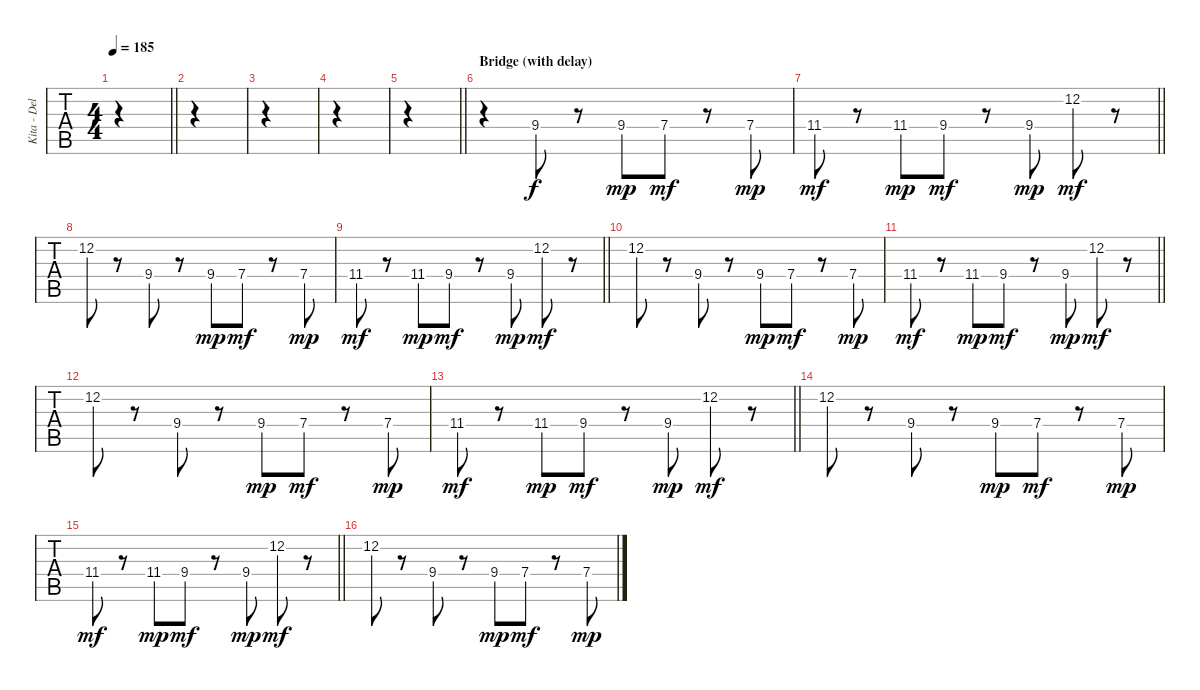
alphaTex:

\track ("Kita - Delay" "Kita - Del") {instrument electricguitarjazz}
\staff {tabs}
\tuning (E4 B3 G3 D3 A2 E2) {hide}
\ts (4 4)
\tempo 185
\clef g2
\barLineRight lightlight
\ks c
|
|
|
|
\barLineRight lightlight
|
\section ("" "Bridge (with delay)")
r.4 9.4.8 r.8 9.4.8{dy mp} 7.4.8{dy mf} r.8 7.4.8{dy mp} |
\barLineRight lightlight
11.4.8{dy mf} r.8 11.4.8{dy mp} 9.4.8{dy mf} r.8 9.4.8{dy mp} 12.2.8{dy mf balance 0} r.8 |
12.2.8{balance 12} r.8 9.4.8 r.8 9.4.8{dy mp} 7.4.8{dy mf} r.8 7.4.8{dy mp} |
\barLineRight lightlight
11.4.8{dy mf} r.8 11.4.8{dy mp} 9.4.8{dy mf} r.8 9.4.8{dy mp} 12.2.8{dy mf balance 0} r.8 |
12.2.8{balance 12} r.8 9.4.8 r.8 9.4.8{dy mp} 7.4.8{dy mf} r.8 7.4.8{dy mp} |
\barLineRight lightlight
11.4.8{dy mf} r.8 11.4.8{dy mp} 9.4.8{dy mf} r.8 9.4.8{dy mp} 12.2.8{dy mf balance 0} r.8 |
12.2.8{balance 12} r.8 9.4.8 r.8 9.4.8{dy mp} 7.4.8{dy mf} r.8 7.4.8{dy mp} |
\barLineRight lightlight
11.4.8{dy mf} r.8 11.4.8{dy mp} 9.4.8{dy mf} r.8 9.4.8{dy mp} 12.2.8{dy mf balance 0} r.8 |
12.2.8{balance 12} r.8 9.4.8 r.8 9.4.8{dy mp} 7.4.8{dy mf} r.8 7.4.8{dy mp} |
\barLineRight lightlight
11.4.8{dy mf} r.8 11.4.8{dy mp} 9.4.8{dy mf} r.8 9.4.8{dy mp} 12.2.8{dy mf balance 0} r.8 |
12.2.8{balance 12} r.8 9.4.8 r.8 9.4.8{dy mp} 7.4.8{dy mf} r.8 7.4.8{dy mp}
